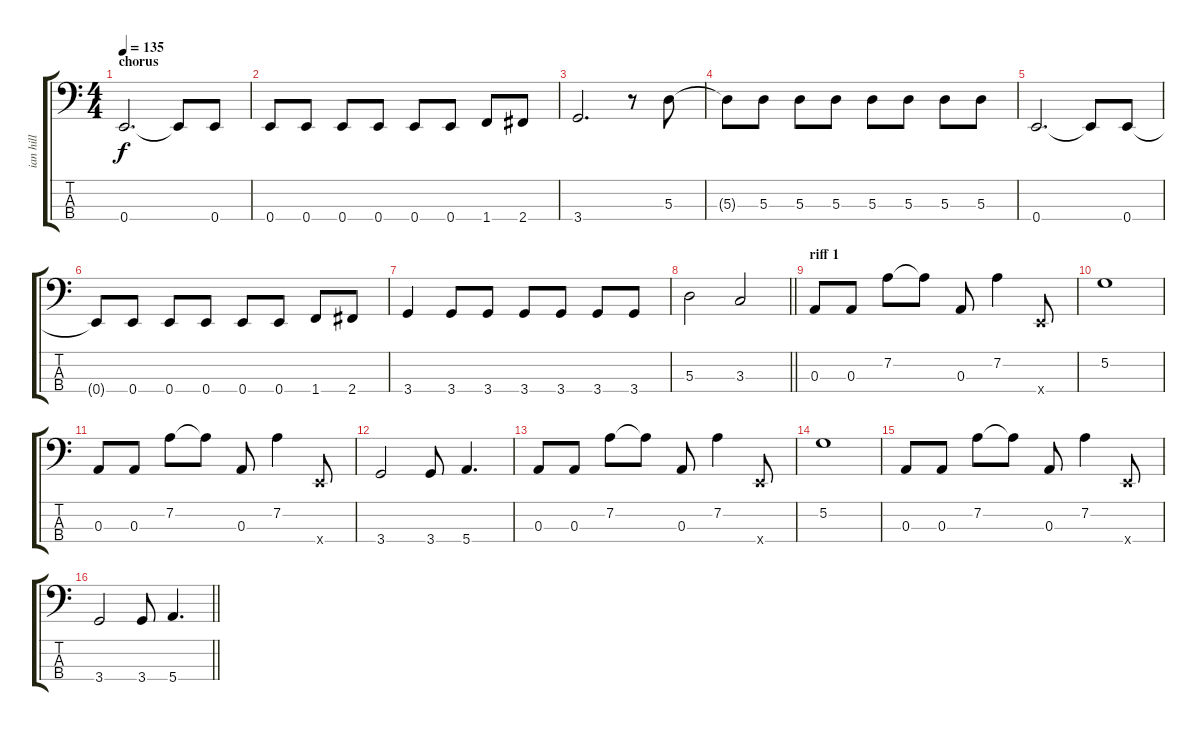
\track ("ian hill" "ian hill") {instrument acousticguitarsteel}
\staff {score tabs}
\tuning (G2 D2 A1 E1) {hide}
\ts (4 4)
\section ("" "chorus")
\tempo 135
\clef f4
\ks c
0.4.2{d dy f} 0.4{t}.8 0.4.8 |
0.4.8 0.4.8 0.4.8 0.4.8 0.4.8 0.4.8 1.4.8 2.4.8 |
3.4.2{d} r.8 5.3.8 |
5.3{t}.8 5.3.8 5.3.8 5.3.8 5.3.8 5.3.8 5.3.8 5.3.8 |
0.4.2{d} 0.4{t}.8 0.4.8 |
0.4{t}.8 0.4.8 0.4.8 0.4.8 0.4.8 0.4.8 1.4.8 2.4.8 |
3.4.4 3.4.8 3.4.8 3.4.8 3.4.8 3.4.8 3.4.8 |
\barLineRight lightlight
5.3.2 3.3.2 |
\section ("" "riff 1")
0.3.8{balance 10} 0.3.8 7.2.8 7.2{t}.8 0.3.8 7.2.4 0.4{x}.8 |
5.2.1 |
0.3.8{balance 10} 0.3.8 7.2.8 7.2{t}.8 0.3.8 7.2.4 0.4{x}.8 |
3.4.2 3.4.8 5.4.4{d} |
0.3.8{balance 10} 0.3.8 7.2.8 7.2{t}.8 0.3.8 7.2.4 0.4{x}.8 |
5.2.1 |
0.3.8{balance 10} 0.3.8 7.2.8 7.2{t}.8 0.3.8 7.2.4 0.4{x}.8 |
\barLineRight lightlight
3.4.2 3.4.8 5.4.4{d}
